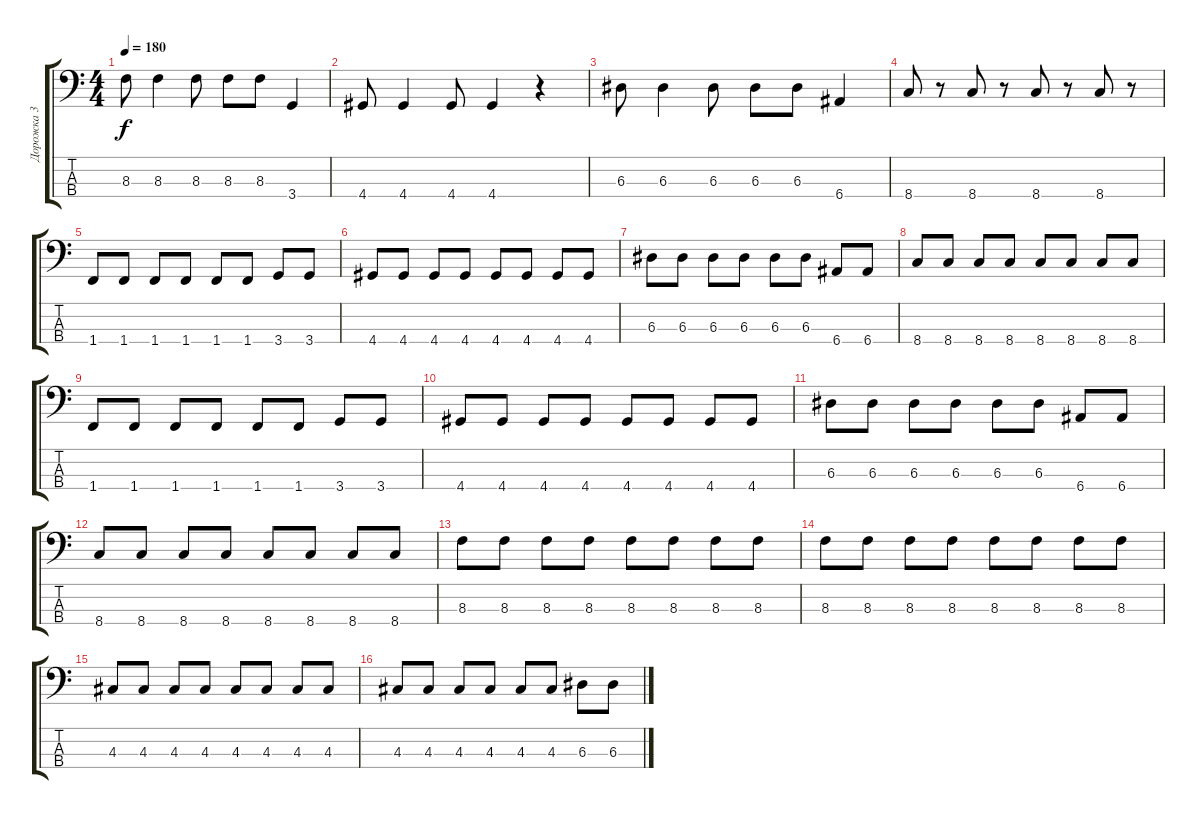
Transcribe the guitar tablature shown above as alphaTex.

\track ("Дорожка 3" "Дорожка 3") {instrument electricbasspick}
\staff {score tabs}
\tuning (G2 D2 A1 E1) {hide}
\ts (4 4)
\tempo 180
\clef f4
\ks c
8.3.8{dy f} 8.3.4 8.3.8 8.3.8 8.3.8 3.4.4 |
4.4.8 4.4.4 4.4.8 4.4.4 r.4 |
6.3.8 6.3.4 6.3.8 6.3.8 6.3.8 6.4.4 |
8.4.8 r.8 8.4.8 r.8 8.4.8 r.8 8.4.8 r.8 |
1.4.8 1.4.8 1.4.8 1.4.8 1.4.8 1.4.8 3.4.8 3.4.8 |
4.4.8 4.4.8 4.4.8 4.4.8 4.4.8 4.4.8 4.4.8 4.4.8 |
6.3.8 6.3.8 6.3.8 6.3.8 6.3.8 6.3.8 6.4.8 6.4.8 |
8.4.8 8.4.8 8.4.8 8.4.8 8.4.8 8.4.8 8.4.8 8.4.8 |
1.4.8 1.4.8 1.4.8 1.4.8 1.4.8 1.4.8 3.4.8 3.4.8 |
4.4.8 4.4.8 4.4.8 4.4.8 4.4.8 4.4.8 4.4.8 4.4.8 |
6.3.8 6.3.8 6.3.8 6.3.8 6.3.8 6.3.8 6.4.8 6.4.8 |
8.4.8 8.4.8 8.4.8 8.4.8 8.4.8 8.4.8 8.4.8 8.4.8 |
8.3.8 8.3.8 8.3.8 8.3.8 8.3.8 8.3.8 8.3.8 8.3.8 |
8.3.8 8.3.8 8.3.8 8.3.8 8.3.8 8.3.8 8.3.8 8.3.8 |
4.3.8 4.3.8 4.3.8 4.3.8 4.3.8 4.3.8 4.3.8 4.3.8 |
4.3.8 4.3.8 4.3.8 4.3.8 4.3.8 4.3.8 6.3.8 6.3.8
